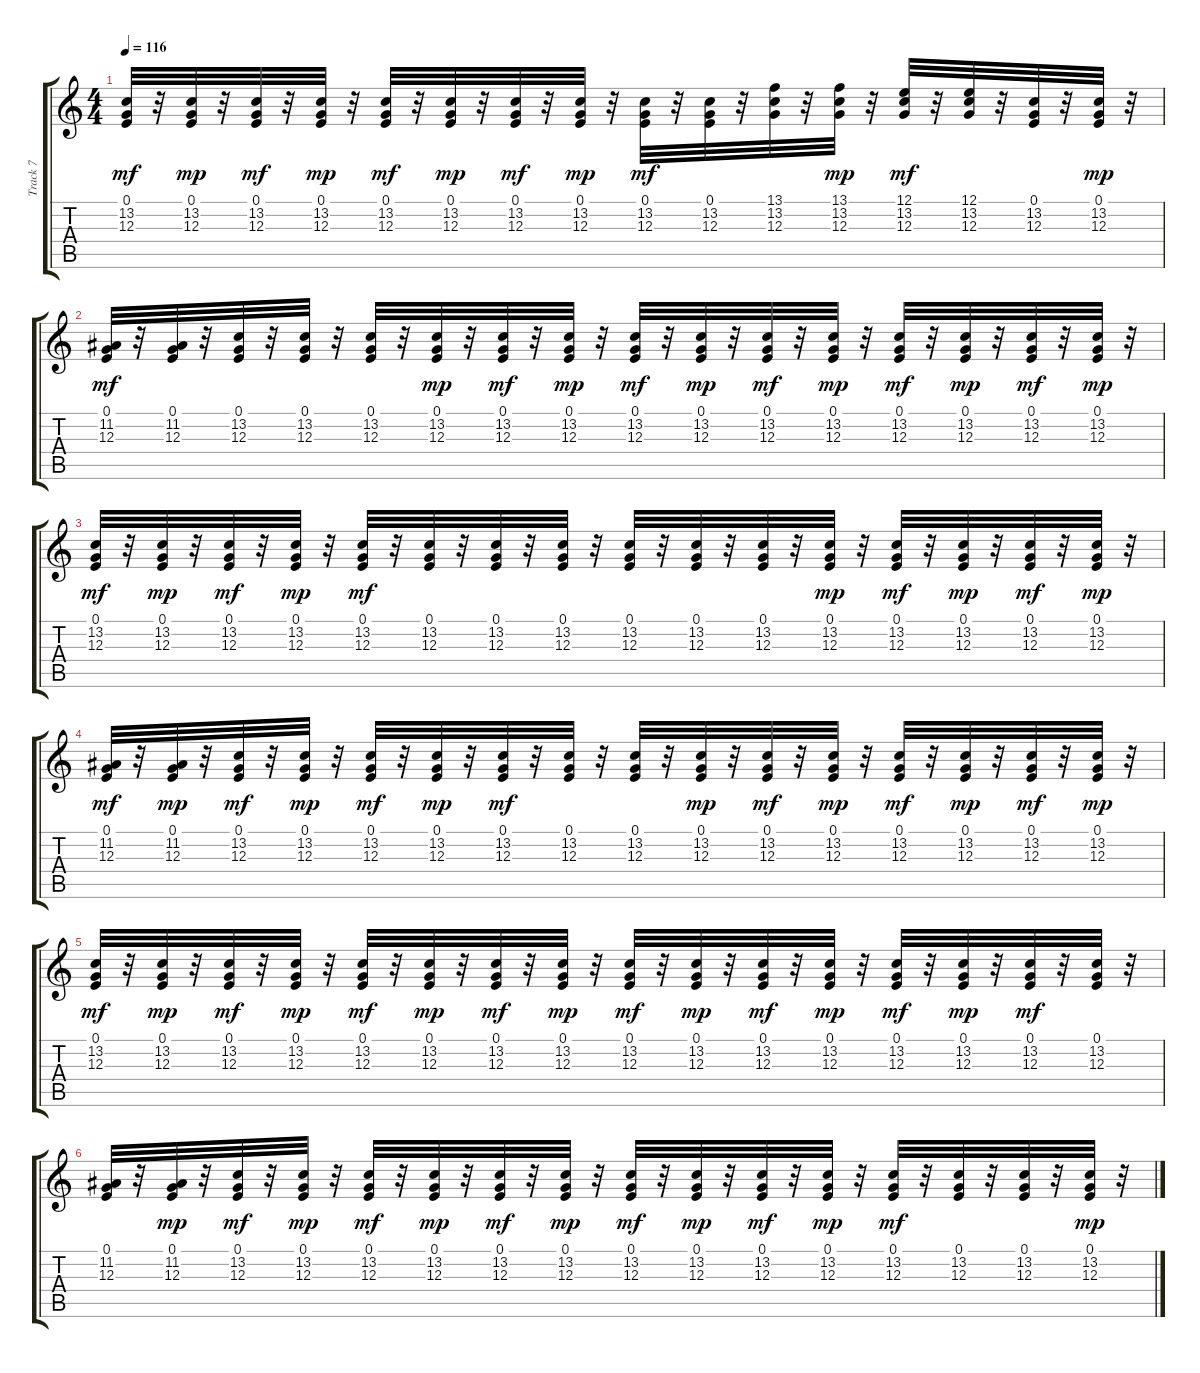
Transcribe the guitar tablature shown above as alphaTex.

\track ("Track 7" "Track 7") {instrument lead8bassandlead}
\staff {score tabs}
\tuning (E4 B3 G3 D3 A2 E2) {hide}
\ts (4 4)
\tempo 116
\clef g2
\ks c
(0.1 13.2 12.3).32{dy mf} r.32 (0.1 13.2 12.3).32{dy mp} r.32 (0.1 13.2 12.3).32{dy mf} r.32 (0.1 13.2 12.3).32{dy mp} r.32 (0.1 13.2 12.3).32{dy mf} r.32 (0.1 13.2 12.3).32{dy mp} r.32 (0.1 13.2 12.3).32{dy mf} r.32 (0.1 13.2 12.3).32{dy mp} r.32 (0.1 13.2 12.3).32{dy mf} r.32 (0.1 13.2 12.3).32 r.32 (13.1 13.2 12.3).32 r.32 (13.1 13.2 12.3).32{dy mp} r.32 (12.1 13.2 12.3).32{dy mf} r.32 (12.1 13.2 12.3).32 r.32 (0.1 13.2 12.3).32 r.32 (0.1 13.2 12.3).32{dy mp} r.32 |
(0.1 11.2 12.3).32{dy mf} r.32 (0.1 11.2 12.3).32 r.32 (0.1 13.2 12.3).32 r.32 (0.1 13.2 12.3).32 r.32 (0.1 13.2 12.3).32 r.32 (0.1 13.2 12.3).32{dy mp} r.32 (0.1 13.2 12.3).32{dy mf} r.32 (0.1 13.2 12.3).32{dy mp} r.32 (0.1 13.2 12.3).32{dy mf} r.32 (0.1 13.2 12.3).32{dy mp} r.32 (0.1 13.2 12.3).32{dy mf} r.32 (0.1 13.2 12.3).32{dy mp} r.32 (0.1 13.2 12.3).32{dy mf} r.32 (0.1 13.2 12.3).32{dy mp} r.32 (0.1 13.2 12.3).32{dy mf} r.32 (0.1 13.2 12.3).32{dy mp} r.32 |
(0.1 13.2 12.3).32{dy mf} r.32 (0.1 13.2 12.3).32{dy mp} r.32 (0.1 13.2 12.3).32{dy mf} r.32 (0.1 13.2 12.3).32{dy mp} r.32 (0.1 13.2 12.3).32{dy mf} r.32 (0.1 13.2 12.3).32 r.32 (0.1 13.2 12.3).32 r.32 (0.1 13.2 12.3).32 r.32 (0.1 13.2 12.3).32 r.32 (0.1 13.2 12.3).32 r.32 (0.1 13.2 12.3).32 r.32 (0.1 13.2 12.3).32{dy mp} r.32 (0.1 13.2 12.3).32{dy mf} r.32 (0.1 13.2 12.3).32{dy mp} r.32 (0.1 13.2 12.3).32{dy mf} r.32 (0.1 13.2 12.3).32{dy mp} r.32 |
(0.1 11.2 12.3).32{dy mf} r.32 (0.1 11.2 12.3).32{dy mp} r.32 (0.1 13.2 12.3).32{dy mf} r.32 (0.1 13.2 12.3).32{dy mp} r.32 (0.1 13.2 12.3).32{dy mf} r.32 (0.1 13.2 12.3).32{dy mp} r.32 (0.1 13.2 12.3).32{dy mf} r.32 (0.1 13.2 12.3).32 r.32 (0.1 13.2 12.3).32 r.32 (0.1 13.2 12.3).32{dy mp} r.32 (0.1 13.2 12.3).32{dy mf} r.32 (0.1 13.2 12.3).32{dy mp} r.32 (0.1 13.2 12.3).32{dy mf} r.32 (0.1 13.2 12.3).32{dy mp} r.32 (0.1 13.2 12.3).32{dy mf} r.32 (0.1 13.2 12.3).32{dy mp} r.32 |
(0.1 13.2 12.3).32{dy mf} r.32 (0.1 13.2 12.3).32{dy mp} r.32 (0.1 13.2 12.3).32{dy mf} r.32 (0.1 13.2 12.3).32{dy mp} r.32 (0.1 13.2 12.3).32{dy mf} r.32 (0.1 13.2 12.3).32{dy mp} r.32 (0.1 13.2 12.3).32{dy mf} r.32 (0.1 13.2 12.3).32{dy mp} r.32 (0.1 13.2 12.3).32{dy mf} r.32 (0.1 13.2 12.3).32{dy mp} r.32 (0.1 13.2 12.3).32{dy mf} r.32 (0.1 13.2 12.3).32{dy mp} r.32 (0.1 13.2 12.3).32{dy mf} r.32 (0.1 13.2 12.3).32{dy mp} r.32 (0.1 13.2 12.3).32{dy mf} r.32 (0.1 13.2 12.3).32 r.32 |
(0.1 11.2 12.3).32 r.32 (0.1 11.2 12.3).32{dy mp} r.32 (0.1 13.2 12.3).32{dy mf} r.32 (0.1 13.2 12.3).32{dy mp} r.32 (0.1 13.2 12.3).32{dy mf} r.32 (0.1 13.2 12.3).32{dy mp} r.32 (0.1 13.2 12.3).32{dy mf} r.32 (0.1 13.2 12.3).32{dy mp} r.32 (0.1 13.2 12.3).32{dy mf} r.32 (0.1 13.2 12.3).32{dy mp} r.32 (0.1 13.2 12.3).32{dy mf} r.32 (0.1 13.2 12.3).32{dy mp} r.32 (0.1 13.2 12.3).32{dy mf} r.32 (0.1 13.2 12.3).32 r.32 (0.1 13.2 12.3).32 r.32 (0.1 13.2 12.3).32{dy mp} r.32
